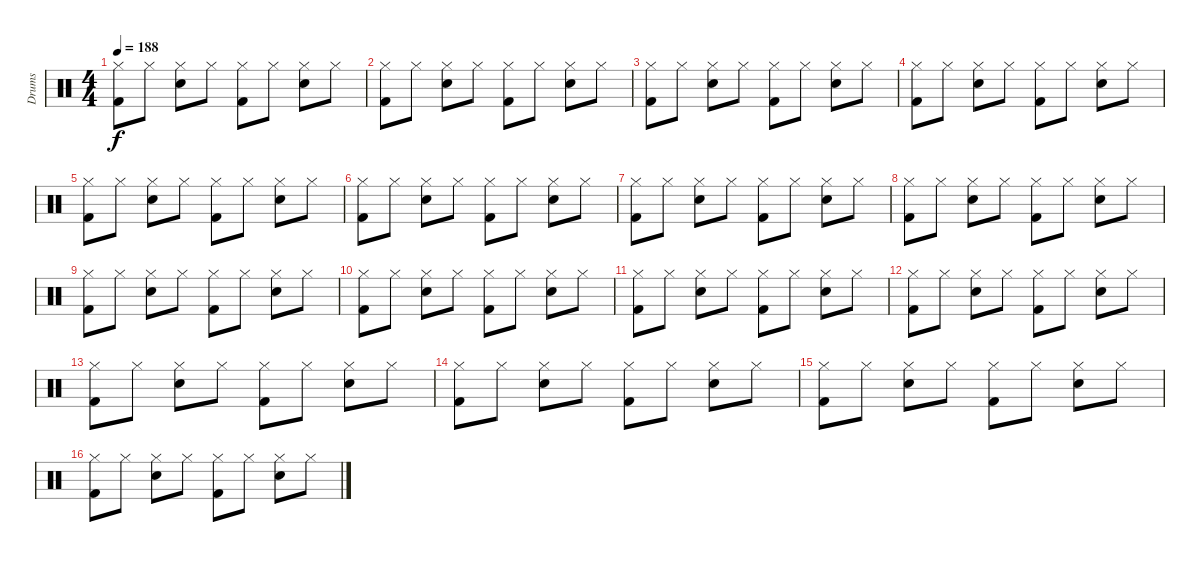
\track ("Drums" "Drums") {instrument percussion}
\staff {score}
\articulation defaults
\ts (4 4)
\tempo 188
\clef neutral
\ks c
("Kick (hit) 2" "Hi-Hat (closed)").8{dy f} "Hi-Hat (closed)".8 ("Snare (hit) 2" "Hi-Hat (closed)").8 "Hi-Hat (closed)".8 ("Kick (hit) 2" "Hi-Hat (closed)").8 "Hi-Hat (closed)".8 ("Snare (hit) 2" "Hi-Hat (closed)").8 "Hi-Hat (closed)".8 |
("Kick (hit) 2" "Hi-Hat (closed)").8 "Hi-Hat (closed)".8 ("Snare (hit) 2" "Hi-Hat (closed)").8 "Hi-Hat (closed)".8 ("Kick (hit) 2" "Hi-Hat (closed)").8 "Hi-Hat (closed)".8 ("Snare (hit) 2" "Hi-Hat (closed)").8 "Hi-Hat (closed)".8 |
("Kick (hit) 2" "Hi-Hat (closed)").8 "Hi-Hat (closed)".8 ("Snare (hit) 2" "Hi-Hat (closed)").8 "Hi-Hat (closed)".8 ("Kick (hit) 2" "Hi-Hat (closed)").8 "Hi-Hat (closed)".8 ("Snare (hit) 2" "Hi-Hat (closed)").8 "Hi-Hat (closed)".8 |
("Kick (hit) 2" "Hi-Hat (closed)").8 "Hi-Hat (closed)".8 ("Snare (hit) 2" "Hi-Hat (closed)").8 "Hi-Hat (closed)".8 ("Kick (hit) 2" "Hi-Hat (closed)").8 "Hi-Hat (closed)".8 ("Snare (hit) 2" "Hi-Hat (closed)").8 "Hi-Hat (closed)".8 |
("Kick (hit) 2" "Hi-Hat (closed)").8 "Hi-Hat (closed)".8 ("Snare (hit) 2" "Hi-Hat (closed)").8 "Hi-Hat (closed)".8 ("Kick (hit) 2" "Hi-Hat (closed)").8 "Hi-Hat (closed)".8 ("Snare (hit) 2" "Hi-Hat (closed)").8 "Hi-Hat (closed)".8 |
("Kick (hit) 2" "Hi-Hat (closed)").8 "Hi-Hat (closed)".8 ("Snare (hit) 2" "Hi-Hat (closed)").8 "Hi-Hat (closed)".8 ("Kick (hit) 2" "Hi-Hat (closed)").8 "Hi-Hat (closed)".8 ("Snare (hit) 2" "Hi-Hat (closed)").8 "Hi-Hat (closed)".8 |
("Kick (hit) 2" "Hi-Hat (closed)").8 "Hi-Hat (closed)".8 ("Snare (hit) 2" "Hi-Hat (closed)").8 "Hi-Hat (closed)".8 ("Kick (hit) 2" "Hi-Hat (closed)").8 "Hi-Hat (closed)".8 ("Snare (hit) 2" "Hi-Hat (closed)").8 "Hi-Hat (closed)".8 |
("Kick (hit) 2" "Hi-Hat (closed)").8 "Hi-Hat (closed)".8 ("Snare (hit) 2" "Hi-Hat (closed)").8 "Hi-Hat (closed)".8 ("Kick (hit) 2" "Hi-Hat (closed)").8 "Hi-Hat (closed)".8 ("Snare (hit) 2" "Hi-Hat (closed)").8 "Hi-Hat (closed)".8 |
("Kick (hit) 2" "Hi-Hat (closed)").8 "Hi-Hat (closed)".8 ("Snare (hit) 2" "Hi-Hat (closed)").8 "Hi-Hat (closed)".8 ("Kick (hit) 2" "Hi-Hat (closed)").8 "Hi-Hat (closed)".8 ("Snare (hit) 2" "Hi-Hat (closed)").8 "Hi-Hat (closed)".8 |
("Kick (hit) 2" "Hi-Hat (closed)").8 "Hi-Hat (closed)".8 ("Snare (hit) 2" "Hi-Hat (closed)").8 "Hi-Hat (closed)".8 ("Kick (hit) 2" "Hi-Hat (closed)").8 "Hi-Hat (closed)".8 ("Snare (hit) 2" "Hi-Hat (closed)").8 "Hi-Hat (closed)".8 |
("Kick (hit) 2" "Hi-Hat (closed)").8 "Hi-Hat (closed)".8 ("Snare (hit) 2" "Hi-Hat (closed)").8 "Hi-Hat (closed)".8 ("Kick (hit) 2" "Hi-Hat (closed)").8 "Hi-Hat (closed)".8 ("Snare (hit) 2" "Hi-Hat (closed)").8 "Hi-Hat (closed)".8 |
("Kick (hit) 2" "Hi-Hat (closed)").8 "Hi-Hat (closed)".8 ("Snare (hit) 2" "Hi-Hat (closed)").8 "Hi-Hat (closed)".8 ("Kick (hit) 2" "Hi-Hat (closed)").8 "Hi-Hat (closed)".8 ("Snare (hit) 2" "Hi-Hat (closed)").8 "Hi-Hat (closed)".8 |
("Kick (hit) 2" "Hi-Hat (closed)").8 "Hi-Hat (closed)".8 ("Snare (hit) 2" "Hi-Hat (closed)").8 "Hi-Hat (closed)".8 ("Kick (hit) 2" "Hi-Hat (closed)").8 "Hi-Hat (closed)".8 ("Snare (hit) 2" "Hi-Hat (closed)").8 "Hi-Hat (closed)".8 |
("Kick (hit) 2" "Hi-Hat (closed)").8 "Hi-Hat (closed)".8 ("Snare (hit) 2" "Hi-Hat (closed)").8 "Hi-Hat (closed)".8 ("Kick (hit) 2" "Hi-Hat (closed)").8 "Hi-Hat (closed)".8 ("Snare (hit) 2" "Hi-Hat (closed)").8 "Hi-Hat (closed)".8 |
("Kick (hit) 2" "Hi-Hat (closed)").8 "Hi-Hat (closed)".8 ("Snare (hit) 2" "Hi-Hat (closed)").8 "Hi-Hat (closed)".8 ("Kick (hit) 2" "Hi-Hat (closed)").8 "Hi-Hat (closed)".8 ("Snare (hit) 2" "Hi-Hat (closed)").8 "Hi-Hat (closed)".8 |
("Kick (hit) 2" "Hi-Hat (closed)").8 "Hi-Hat (closed)".8 ("Snare (hit) 2" "Hi-Hat (closed)").8 "Hi-Hat (closed)".8 ("Kick (hit) 2" "Hi-Hat (closed)").8 "Hi-Hat (closed)".8 ("Snare (hit) 2" "Hi-Hat (closed)").8 "Hi-Hat (closed)".8
